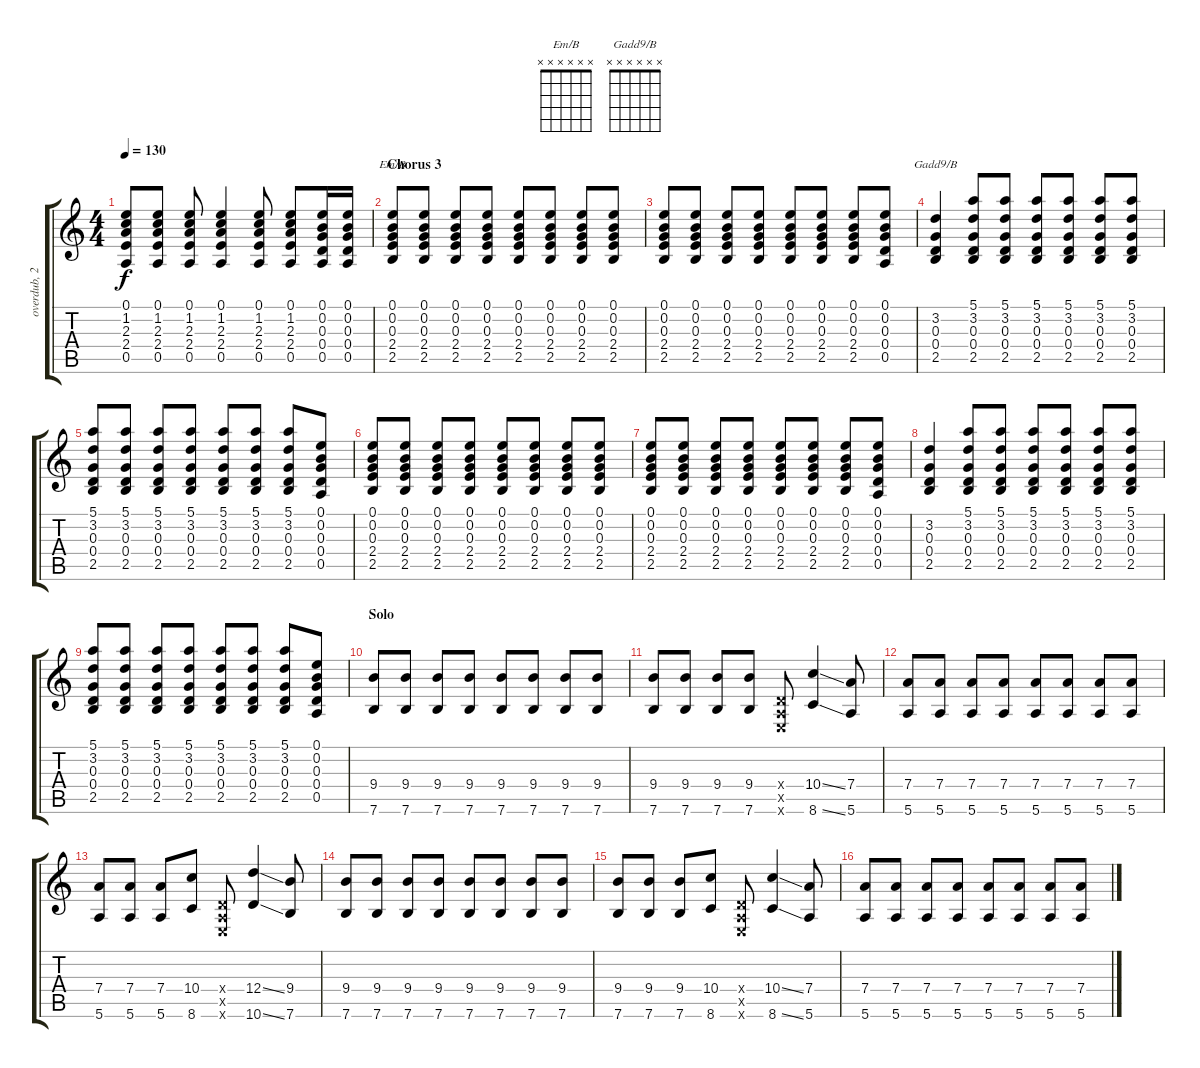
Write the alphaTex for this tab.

\track ("overdub, 2nd guitar solo" "overdub, 2") {instrument overdrivenguitar}
\staff {score tabs}
\tuning (E4 B3 G3 D3 A2 E2) {hide}
\chord ("Em/B" x x x x x x) {firstfret 0}
\chord ("Gadd9/B" x x x x x x) {firstfret 0}
\ts (4 4)
\tempo 130
\clef g2
\ks c
(0.1 1.2 2.3 2.4 0.5).8{dy f} (0.1 1.2 2.3 2.4 0.5).8 (0.1 1.2 2.3 2.4 0.5).8 (0.1 1.2 2.3 2.4 0.5).4 (0.1 1.2 2.3 2.4 0.5).8 (0.1 1.2 2.3 2.4 0.5).8 (0.1 0.2 0.3 0.4 0.5).16 (0.1 0.2 0.3 0.4 0.5).16 |
\section ("" "Chorus 3")
(0.1 0.2 0.3 2.4 2.5).8{ch "Em/B"} (0.1 0.2 0.3 2.4 2.5).8 (0.1 0.2 0.3 2.4 2.5).8 (0.1 0.2 0.3 2.4 2.5).8 (0.1 0.2 0.3 2.4 2.5).8 (0.1 0.2 0.3 2.4 2.5).8 (0.1 0.2 0.3 2.4 2.5).8 (0.1 0.2 0.3 2.4 2.5).8 |
(0.1 0.2 0.3 2.4 2.5).8 (0.1 0.2 0.3 2.4 2.5).8 (0.1 0.2 0.3 2.4 2.5).8 (0.1 0.2 0.3 2.4 2.5).8 (0.1 0.2 0.3 2.4 2.5).8 (0.1 0.2 0.3 2.4 2.5).8 (0.1 0.2 0.3 2.4 2.5).8 (0.1 0.2 0.3 0.4 0.5).8 |
(3.2 0.3 0.4 2.5).4{ch "Gadd9/B"} (5.1 3.2 0.3 0.4 2.5).8 (5.1 3.2 0.3 0.4 2.5).8 (5.1 3.2 0.3 0.4 2.5).8 (5.1 3.2 0.3 0.4 2.5).8 (5.1 3.2 0.3 0.4 2.5).8 (5.1 3.2 0.3 0.4 2.5).8 |
(5.1 3.2 0.3 0.4 2.5).8 (5.1 3.2 0.3 0.4 2.5).8 (5.1 3.2 0.3 0.4 2.5).8 (5.1 3.2 0.3 0.4 2.5).8 (5.1 3.2 0.3 0.4 2.5).8 (5.1 3.2 0.3 0.4 2.5).8 (5.1 3.2 0.3 0.4 2.5).8 (0.1 0.2 0.3 0.4 0.5).8 |
(0.1 0.2 0.3 2.4 2.5).8 (0.1 0.2 0.3 2.4 2.5).8 (0.1 0.2 0.3 2.4 2.5).8 (0.1 0.2 0.3 2.4 2.5).8 (0.1 0.2 0.3 2.4 2.5).8 (0.1 0.2 0.3 2.4 2.5).8 (0.1 0.2 0.3 2.4 2.5).8 (0.1 0.2 0.3 2.4 2.5).8 |
(0.1 0.2 0.3 2.4 2.5).8 (0.1 0.2 0.3 2.4 2.5).8 (0.1 0.2 0.3 2.4 2.5).8 (0.1 0.2 0.3 2.4 2.5).8 (0.1 0.2 0.3 2.4 2.5).8 (0.1 0.2 0.3 2.4 2.5).8 (0.1 0.2 0.3 2.4 2.5).8 (0.1 0.2 0.3 0.4 0.5).8 |
(3.2 0.3 0.4 2.5).4 (5.1 3.2 0.3 0.4 2.5).8 (5.1 3.2 0.3 0.4 2.5).8 (5.1 3.2 0.3 0.4 2.5).8 (5.1 3.2 0.3 0.4 2.5).8 (5.1 3.2 0.3 0.4 2.5).8 (5.1 3.2 0.3 0.4 2.5).8 |
(5.1 3.2 0.3 0.4 2.5).8 (5.1 3.2 0.3 0.4 2.5).8 (5.1 3.2 0.3 0.4 2.5).8 (5.1 3.2 0.3 0.4 2.5).8 (5.1 3.2 0.3 0.4 2.5).8 (5.1 3.2 0.3 0.4 2.5).8 (5.1 3.2 0.3 0.4 2.5).8 (0.1 0.2 0.3 0.4 0.5).8 |
\section ("" "Solo")
(9.4 7.6).8 (9.4 7.6).8 (9.4 7.6).8 (9.4 7.6).8 (9.4 7.6).8 (9.4 7.6).8 (9.4 7.6).8 (9.4 7.6).8 |
(9.4 7.6).8 (9.4 7.6).8 (9.4 7.6).8 (9.4 7.6).8 (0.4{x} 0.5{x} 0.6{x}).8 (10.4{ss} 8.6{ss}).4 (7.4 5.6).8 |
(7.4 5.6).8 (7.4 5.6).8 (7.4 5.6).8 (7.4 5.6).8 (7.4 5.6).8 (7.4 5.6).8 (7.4 5.6).8 (7.4 5.6).8 |
(7.4 5.6).8 (7.4 5.6).8 (7.4 5.6).8 (10.4 8.6).8 (0.4{x} 0.5{x} 0.6{x}).8 (12.4{ss} 10.6{ss}).4 (9.4 7.6).8 |
(9.4 7.6).8 (9.4 7.6).8 (9.4 7.6).8 (9.4 7.6).8 (9.4 7.6).8 (9.4 7.6).8 (9.4 7.6).8 (9.4 7.6).8 |
(9.4 7.6).8 (9.4 7.6).8 (9.4 7.6).8 (10.4 8.6).8 (0.4{x} 0.5{x} 0.6{x}).8 (10.4{ss} 8.6{ss}).4 (7.4 5.6).8 |
(7.4 5.6).8 (7.4 5.6).8 (7.4 5.6).8 (7.4 5.6).8 (7.4 5.6).8 (7.4 5.6).8 (7.4 5.6).8 (7.4 5.6).8
